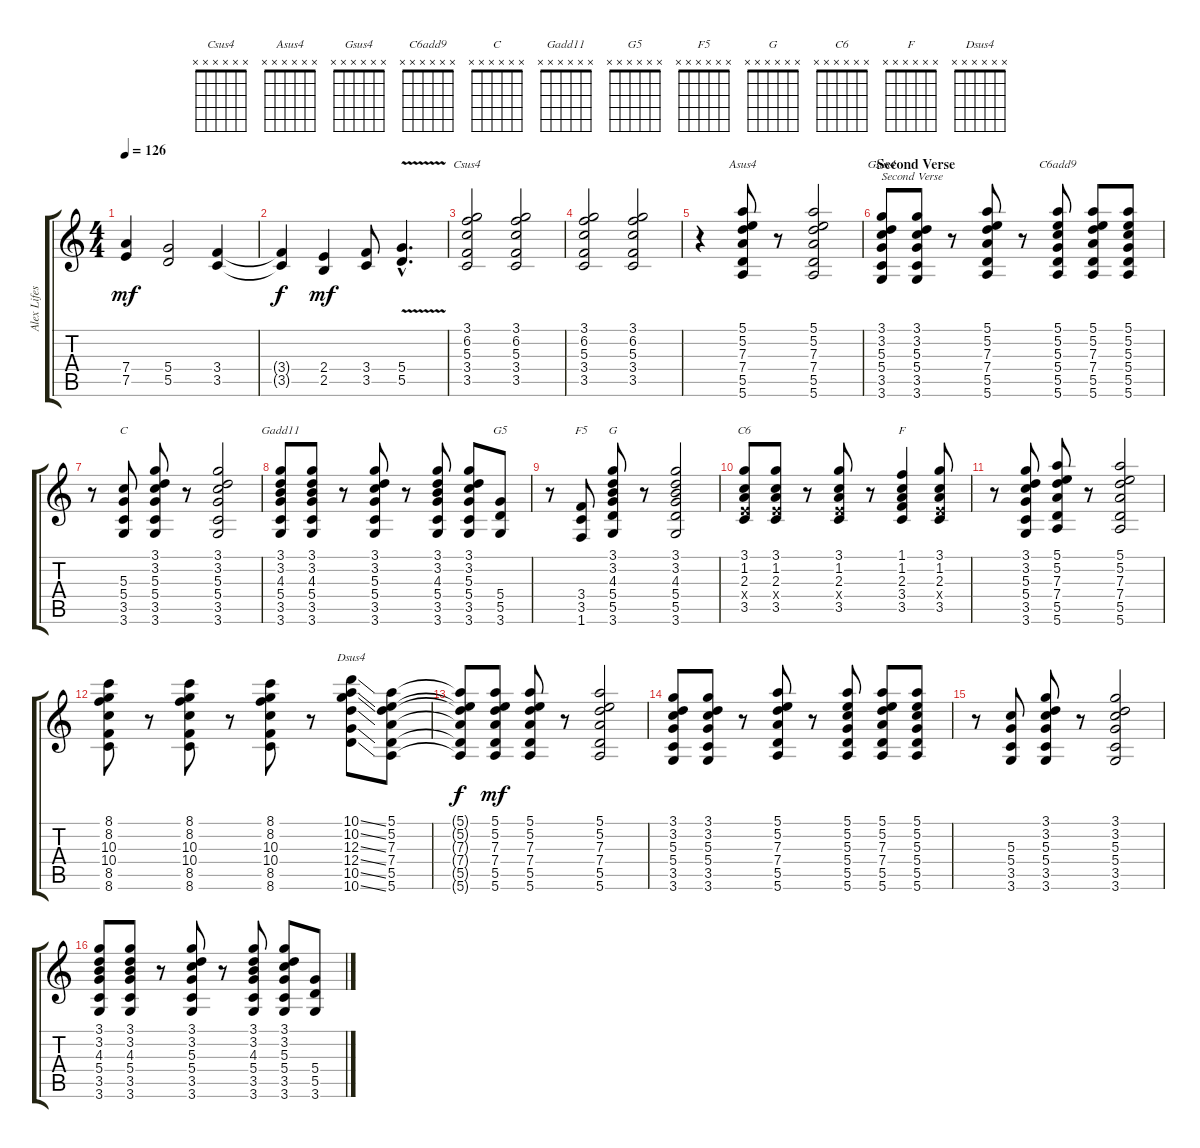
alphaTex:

\track ("Alex Lifeson 1" "Alex Lifes") {instrument overdrivenguitar}
\staff {score tabs}
\tuning (E4 B3 G3 D3 A2 E2) {hide}
\chord ("Csus4" x x x x x x) {firstfret 0}
\chord ("Asus4" x x x x x x) {firstfret 0}
\chord ("Gsus4" x x x x x x) {firstfret 0}
\chord ("C6add9" x x x x x x) {firstfret 0}
\chord ("C" x x x x x x) {firstfret 0}
\chord ("Gadd11" x x x x x x) {firstfret 0}
\chord ("G5" x x x x x x) {firstfret 0}
\chord ("F5" x x x x x x) {firstfret 0}
\chord ("G" x x x x x x) {firstfret 0}
\chord ("C6" x x x x x x) {firstfret 0}
\chord ("F" x x x x x x) {firstfret 0}
\chord ("Dsus4" x x x x x x) {firstfret 0}
\ts (4 4)
\tempo 126
\clef g2
\ks c
(7.4 7.5).4{dy mf} (5.4 5.5).2 (3.4 3.5).4 |
(3.4{t} 3.5{t}).4{dy f} (2.4 2.5).4{dy mf} (3.4 3.5).8 (5.4{v hac} 5.5{hac}).4{d} |
(3.1 6.2 5.3 3.4 3.5).2{ch "Csus4"} (3.1 6.2 5.3 3.4 3.5).2 |
(3.1 6.2 5.3 3.4 3.5).2 (3.1 6.2 5.3 3.4 3.5).2 |
r.4 (5.1 5.2 7.3 7.4 5.5 5.6).8{ch "Asus4"} r.8 (5.1 5.2 7.3 7.4 5.5 5.6).2 |
\section ("" "Second Verse")
(3.1 3.2 5.3 5.4 3.5 3.6).8{ch "Gsus4" txt "Second Verse"} (3.1 3.2 5.3 5.4 3.5 3.6).8 r.8 (5.1 5.2 7.3 7.4 5.5 5.6).8 r.8 (5.1 5.2 5.3 5.4 5.5 5.6).8{ch "C6add9"} (5.1 5.2 7.3 7.4 5.5 5.6).8 (5.1 5.2 5.3 5.4 5.5 5.6).8 |
r.8 (5.3 5.4 3.5 3.6).8{ch "C"} (3.1 3.2 5.3 5.4 3.5 3.6).8 r.8 (3.1 3.2 5.3 5.4 3.5 3.6).2 |
(3.1 3.2 4.3 5.4 3.5 3.6).8{ch "Gadd11"} (3.1 3.2 4.3 5.4 3.5 3.6).8 r.8 (3.1 3.2 5.3 5.4 3.5 3.6).8 r.8 (3.1 3.2 4.3 5.4 3.5 3.6).8 (3.1 3.2 5.3 5.4 3.5 3.6).8 (5.4 5.5 3.6).8{ch "G5"} |
r.8 (3.4 3.5 1.6).8{ch "F5"} (3.1 3.2 4.3 5.4 5.5 3.6).8{ch "G"} r.8 (3.1 3.2 4.3 5.4 5.5 3.6).2 |
(3.1 1.2 2.3 2.4{x} 3.5).8{ch "C6"} (3.1 1.2 2.3 2.4{x} 3.5).8 r.8 (3.1 1.2 2.3 2.4{x} 3.5).8 r.8 (1.1 1.2 2.3 3.4 3.5).4{ch "F"} (3.1 1.2 2.3 2.4{x} 3.5).8 |
r.8 (3.1 3.2 5.3 5.4 3.5 3.6).8 (5.1 5.2 7.3 7.4 5.5 5.6).8 r.8 (5.1 5.2 7.3 7.4 5.5 5.6).2 |
(8.1 8.2 10.3 10.4 8.5 8.6).8 r.8 (8.1 8.2 10.3 10.4 8.5 8.6).8 r.8 (8.1 8.2 10.3 10.4 8.5 8.6).8 r.8 (10.1{ss} 10.2{ss} 12.3{ss} 12.4{ss} 10.5{ss} 10.6{ss}).8{ch "Dsus4"} (5.1 5.2 7.3 7.4 5.5 5.6).8 |
(5.1{t} 5.2{t} 7.3{t} 7.4{t} 5.5{t} 5.6{t}).8{dy f} (5.1 5.2 7.3 7.4 5.5 5.6).8{dy mf} (5.1 5.2 7.3 7.4 5.5 5.6).8 r.8 (5.1 5.2 7.3 7.4 5.5 5.6).2 |
(3.1 3.2 5.3 5.4 3.5 3.6).8 (3.1 3.2 5.3 5.4 3.5 3.6).8 r.8 (5.1 5.2 7.3 7.4 5.5 5.6).8 r.8 (5.1 5.2 5.3 5.4 5.5 5.6).8 (5.1 5.2 7.3 7.4 5.5 5.6).8 (5.1 5.2 5.3 5.4 5.5 5.6).8 |
r.8 (5.3 5.4 3.5 3.6).8 (3.1 3.2 5.3 5.4 3.5 3.6).8 r.8 (3.1 3.2 5.3 5.4 3.5 3.6).2 |
(3.1 3.2 4.3 5.4 3.5 3.6).8 (3.1 3.2 4.3 5.4 3.5 3.6).8 r.8 (3.1 3.2 5.3 5.4 3.5 3.6).8 r.8 (3.1 3.2 4.3 5.4 3.5 3.6).8 (3.1 3.2 5.3 5.4 3.5 3.6).8 (5.4 5.5 3.6).8
